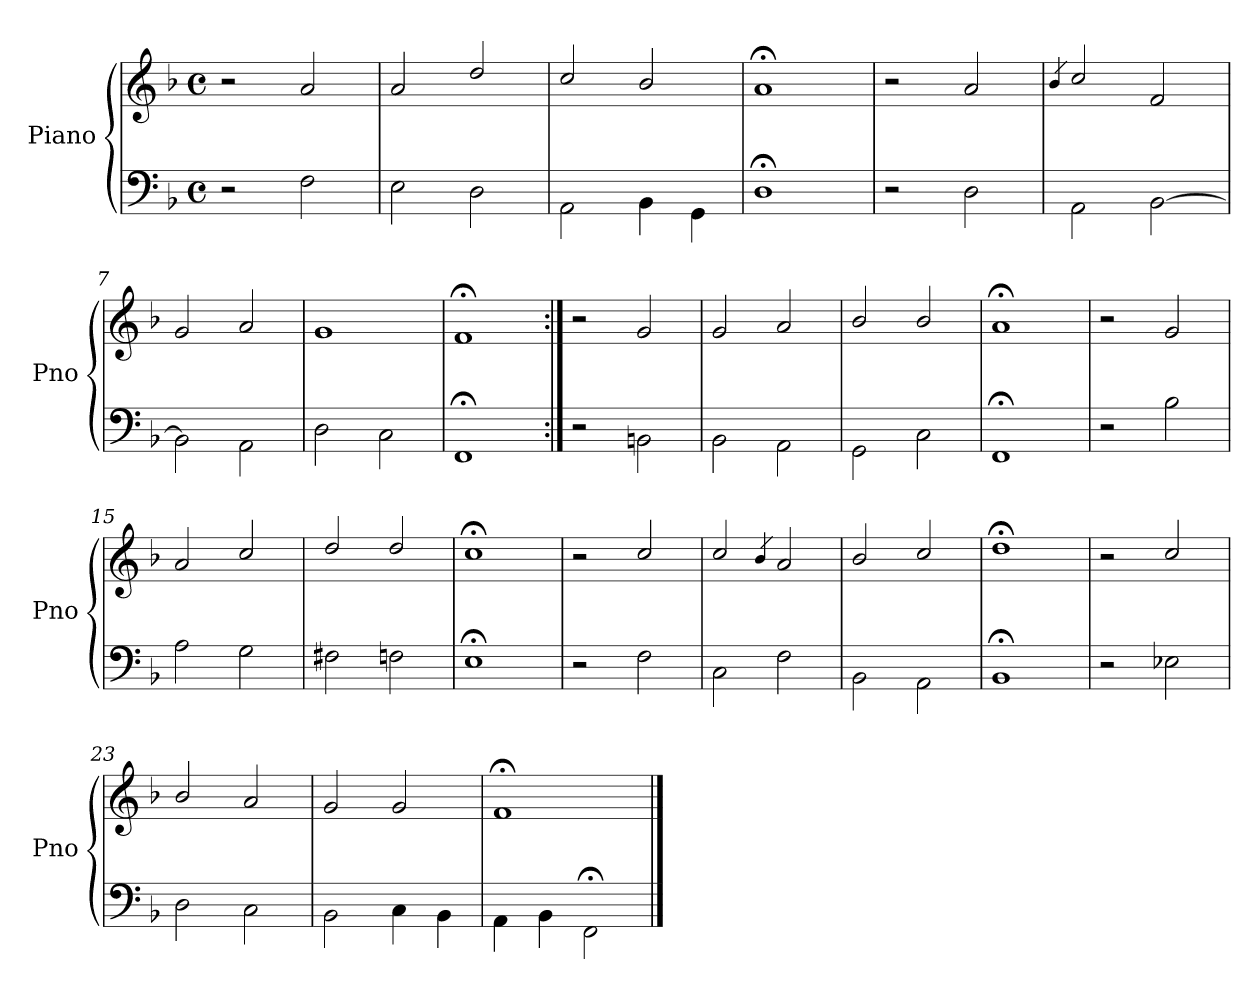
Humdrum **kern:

**kern	**kern
*part1	*part1
*staff2	*staff1
*I"Piano	*
*I'Pno	*
*clefF4	*clefG2
*k[b-]	*k[b-]
*F:	*F:
*M4/4	*M4/4
*met(c)	*met(c)
=1	=1
2r	2r
2F\	2a/
=2	=2
2E\	2a/
2D\	2dd/
=3	=3
2AA\	2cc/
4BB-\	2b-/
4GG\	.
=4	=4
1D;\	1a;</
=5	=5
2r	2r
2D\	2a/
=6	=6
.	4qb-/
2AA\	2cc/
[<2BB-\	2f/
=7	=7
2BB-\]	2g/
2AA\	2a/
=8	=8
2D\	1g/
2C\	.
=9	=9
1FF;\	1f;</
!!LO:PB:g=z
=10:|!	=10:|!
2r	2r
2BBn\	2g/
=11	=11
2BB-\	2g/
2AA\	2a/
=12	=12
2GG\	2b-/
2C\	2b-/
=13	=13
1FF;\	1a;</
=14	=14
2r	2r
2B-\	2g/
=15	=15
2A\	2a/
2G\	2cc/
=16	=16
2F#X\	2dd/
2Fn\	2dd/
=17	=17
1E;\	1cc;</
!!LO:LB:g=z
=18	=18
2r	2r
2F\	2cc/
=19	=19
2C\	2cc/
.	4qb-/
2F\	2a/
=20	=20
2BB-\	2b-/
2AA\	2cc/
=21	=21
1BB-;\	1dd;</
=22	=22
2r	2r
2E-X\	2cc/
=23	=23
2D\	2b-/
2C\	2a/
=24	=24
2BB-\	2g/
4C\	2g/
4BB-\	.
=25	=25
4AA\	1f;</
4BB-\	.
2FF;\	.
==	==
*-	*-
